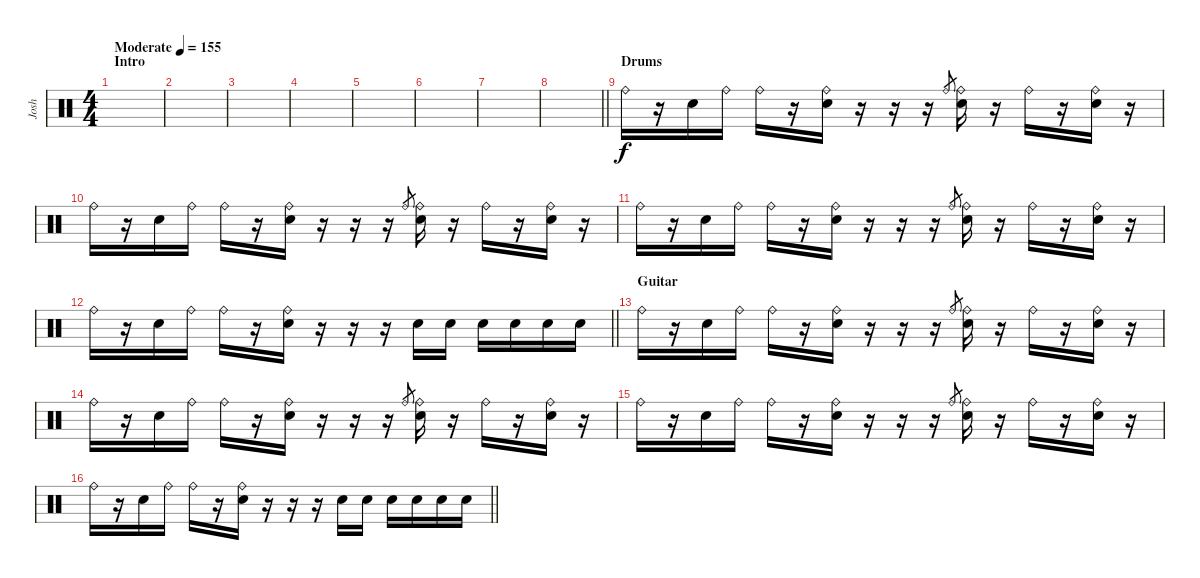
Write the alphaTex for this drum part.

\track ("Josh" "Josh") {instrument percussion}
\staff {score}
\articulation defaults
\ts (4 4)
\section ("" "Intro")
\tempo (155 "Moderate")
\clef neutral
\ks c
|
|
|
|
|
|
|
\barLineRight lightlight
|
\section ("" "Drums")
"Ride (bell)".16 r.16 "Electric Snare (hit)".16 "Ride (bell)".16 "Ride (bell)".16 r.16 ("Ride (bell)" "Electric Snare (hit)").16 r.16 r.16 r.16 "Ride (bell)".8{gr} ("Ride (bell)" "Electric Snare (hit)").16 r.16 "Ride (bell)".16 r.16 ("Ride (bell)" "Electric Snare (hit)").16 r.16 |
"Ride (bell)".16 r.16 "Electric Snare (hit)".16 "Ride (bell)".16 "Ride (bell)".16 r.16 ("Ride (bell)" "Electric Snare (hit)").16 r.16 r.16 r.16 "Ride (bell)".8{gr} ("Ride (bell)" "Electric Snare (hit)").16 r.16 "Ride (bell)".16 r.16 ("Ride (bell)" "Electric Snare (hit)").16 r.16 |
"Ride (bell)".16 r.16 "Electric Snare (hit)".16 "Ride (bell)".16 "Ride (bell)".16 r.16 ("Ride (bell)" "Electric Snare (hit)").16 r.16 r.16 r.16 "Ride (bell)".8{gr} ("Ride (bell)" "Electric Snare (hit)").16 r.16 "Ride (bell)".16 r.16 ("Ride (bell)" "Electric Snare (hit)").16 r.16 |
\barLineRight lightlight "Ride (bell)".16
r.16 "Electric Snare (hit)".16 "Ride (bell)".16 "Ride (bell)".16 r.16 ("Ride (bell)" "Electric Snare (hit)").16 r.16 r.16 r.16 "Electric Snare (hit)".16 "Electric Snare (hit)".16 "Electric Snare (hit)".16 "Electric Snare (hit)".16 "Electric Snare (hit)".16 "Electric Snare (hit)".16 |
\section ("" "Guitar")
"Ride (bell)".16 r.16 "Electric Snare (hit)".16 "Ride (bell)".16 "Ride (bell)".16 r.16 ("Ride (bell)" "Electric Snare (hit)").16 r.16 r.16 r.16 "Ride (bell)".8{gr} ("Ride (bell)" "Electric Snare (hit)").16 r.16 "Ride (bell)".16 r.16 ("Ride (bell)" "Electric Snare (hit)").16 r.16 |
"Ride (bell)".16 r.16 "Electric Snare (hit)".16 "Ride (bell)".16 "Ride (bell)".16 r.16 ("Ride (bell)" "Electric Snare (hit)").16 r.16 r.16 r.16 "Ride (bell)".8{gr} ("Ride (bell)" "Electric Snare (hit)").16 r.16 "Ride (bell)".16 r.16 ("Ride (bell)" "Electric Snare (hit)").16 r.16 |
"Ride (bell)".16 r.16 "Electric Snare (hit)".16 "Ride (bell)".16 "Ride (bell)".16 r.16 ("Ride (bell)" "Electric Snare (hit)").16 r.16 r.16 r.16 "Ride (bell)".8{gr} ("Ride (bell)" "Electric Snare (hit)").16 r.16 "Ride (bell)".16 r.16 ("Ride (bell)" "Electric Snare (hit)").16 r.16 |
\barLineRight lightlight "Ride (bell)".16
r.16 "Electric Snare (hit)".16 "Ride (bell)".16 "Ride (bell)".16 r.16 ("Ride (bell)" "Electric Snare (hit)").16 r.16 r.16 r.16 "Electric Snare (hit)".16 "Electric Snare (hit)".16 "Electric Snare (hit)".16 "Electric Snare (hit)".16 "Electric Snare (hit)".16 "Electric Snare (hit)".16
